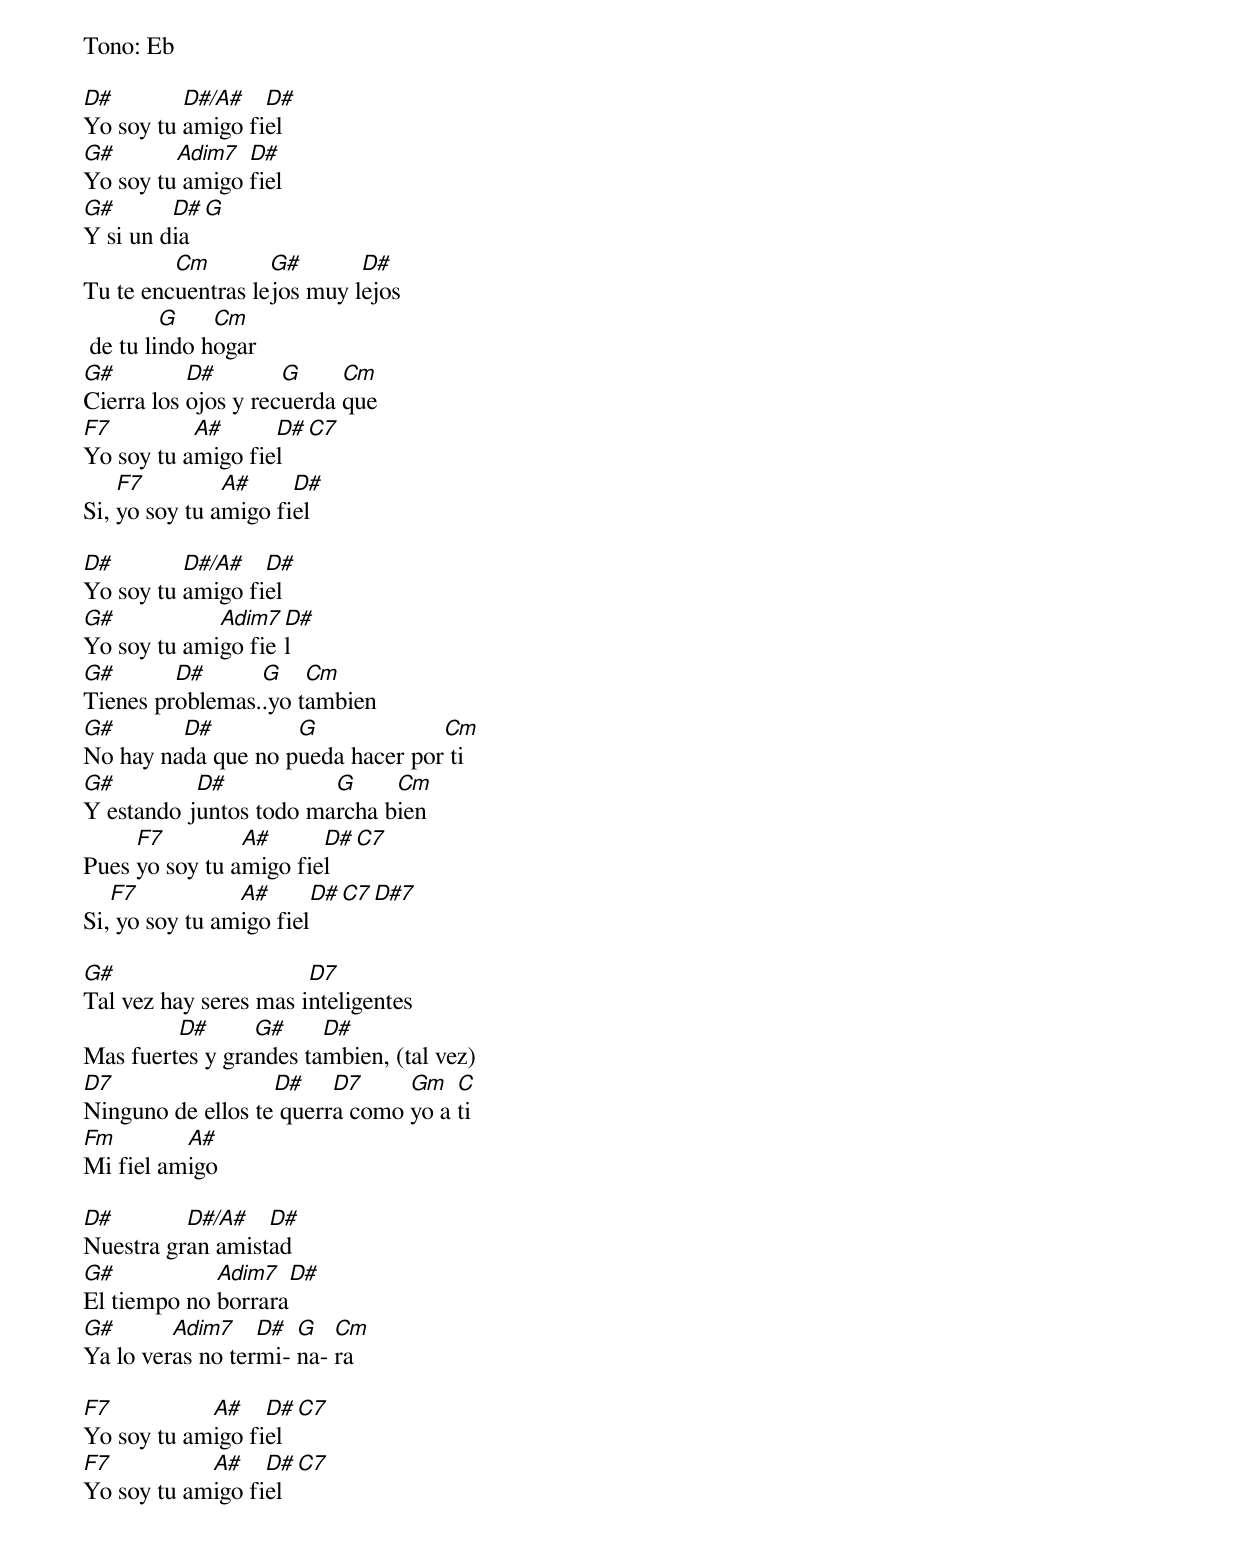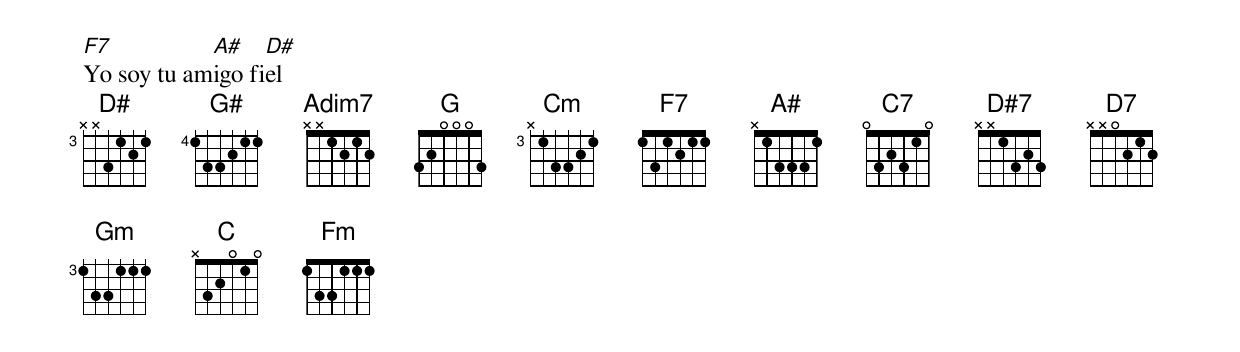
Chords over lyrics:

Tono: Eb

D#        D#/A#   D#
Yo soy tu amigo fiel
G#       Adim7  D#
Yo soy tu amigo fiel
G#       D#  G
Y si un dia
         Cm        G#       D#
Tu te encuentras lejos muy lejos
         G    Cm
 de tu lindo hogar
G#         D#        G     Cm
Cierra los ojos y recuerda que
F7         A#      D#  C7
Yo soy tu amigo fiel
    F7         A#     D#
Si, yo soy tu amigo fiel

D#        D#/A#   D#
Yo soy tu amigo fiel
G#           Adim7 D#
Yo soy tu amigo fiel
G#       D#      G    Cm
Tienes problemas..yo tambien
G#       D#         G             Cm
No hay nada que no pueda hacer por ti
G#         D#           G     Cm
Y estando juntos todo marcha bien
     F7         A#      D#  C7
Pues yo soy tu amigo fiel
   F7           A#      D#  C7 D#7
Si, yo soy tu amigo fiel

G#                     D7
Tal vez hay seres mas inteligentes
         D#      G#     D#
Mas fuertes y grandes tambien, (tal vez)
D7                 D#    D7     Gm   C
Ninguno de ellos te querra como yo a ti
Fm        A#
Mi fiel amigo

D#        D#/A#   D#
Nuestra gran amistad
G#           Adim7  D#
El tiempo no borrara
G#       Adim7    D#  G   Cm
Ya lo veras no termi- na- ra

F7          A#    D# C7
Yo soy tu amigo fiel
F7          A#    D# C7
Yo soy tu amigo fiel

F7          A#    D#
Yo soy tu amigo fiel
